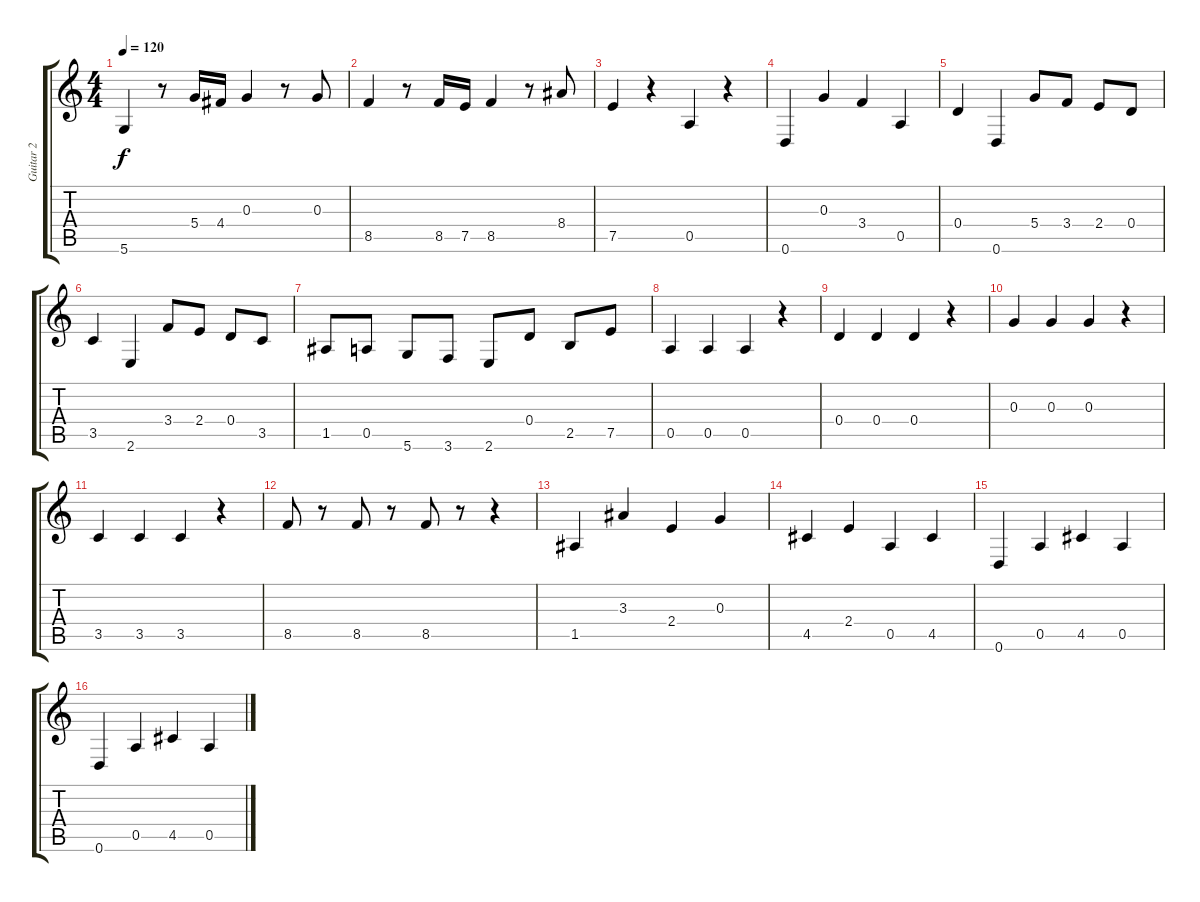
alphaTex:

\track ("Guitar 2" "Guitar 2") {instrument acousticguitarnylon}
\staff {score tabs}
\tuning (E4 B3 G3 D3 A2 D2) {hide}
\ts (4 4)
\tempo 120
\clef g2
\ks c
5.6.4{dy f} r.8 5.4.16 4.4.16 0.3.4 r.8 0.3.8 |
8.5.4 r.8 8.5.16 7.5.16 8.5.4 r.8 8.4.8 |
7.5.4 r.4 0.5.4 r.4 |
0.6.4 0.3.4 3.4.4 0.5.4 |
0.4.4 0.6.4 5.4.8 3.4.8 2.4.8 0.4.8 |
3.5.4 2.6.4 3.4.8 2.4.8 0.4.8 3.5.8 |
1.5.8 0.5.8 5.6.8 3.6.8 2.6.8 0.4.8 2.5.8 7.5.8 |
0.5.4 0.5.4 0.5.4 r.4 |
0.4.4 0.4.4 0.4.4 r.4 |
0.3.4 0.3.4 0.3.4 r.4 |
3.5.4 3.5.4 3.5.4 r.4 |
8.5.8 r.8 8.5.8 r.8 8.5.8 r.8 r.4 |
1.5.4 3.3.4 2.4.4 0.3.4 |
4.5.4 2.4.4 0.5.4 4.5.4 |
0.6.4 0.5.4 4.5.4 0.5.4 |
0.6.4 0.5.4 4.5.4 0.5.4
